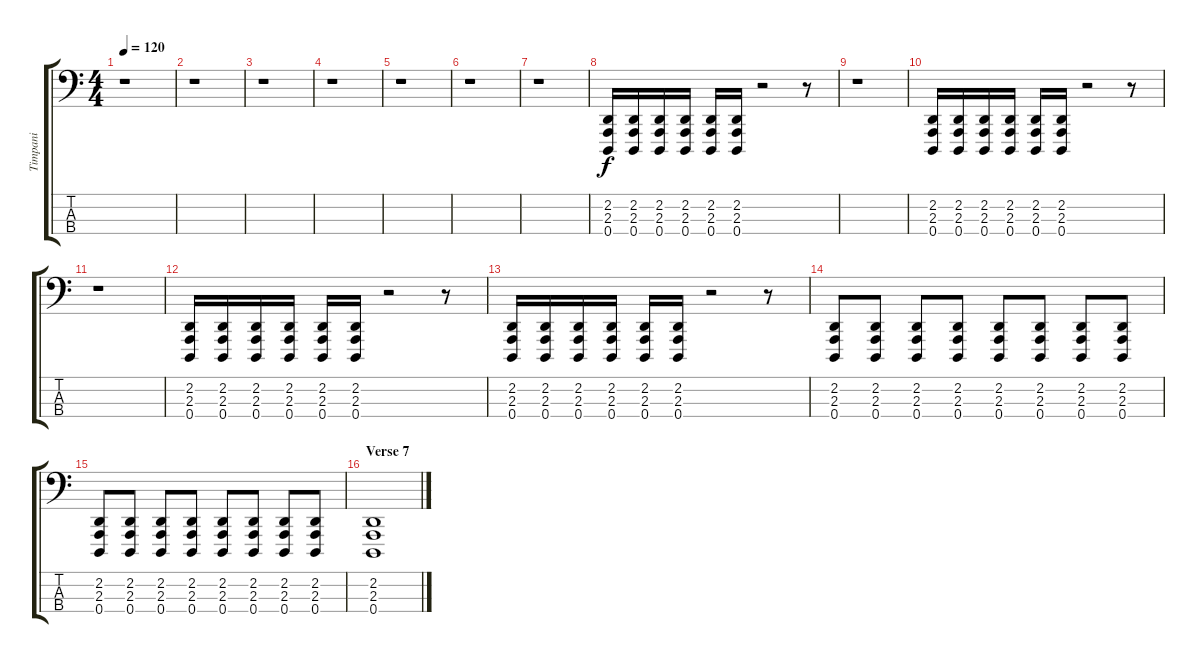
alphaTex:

\track ("Timpani" "Timpani") {instrument timpani}
\staff {score tabs}
\tuning (F2 C2 G1 D1) {hide}
\ts (4 4)
\tempo 120
\clef f4
\ks c
r.1{dy f} |
r.1 |
r.1 |
r.1 |
r.1 |
r.1 |
r.1 |
(2.2 2.3 0.4).16 (2.2 2.3 0.4).16 (2.2 2.3 0.4).16 (2.2 2.3 0.4).16 (2.2 2.3 0.4).16 (2.2 2.3 0.4).16 r.2 r.8 |
r.1 |
(2.2 2.3 0.4).16 (2.2 2.3 0.4).16 (2.2 2.3 0.4).16 (2.2 2.3 0.4).16 (2.2 2.3 0.4).16 (2.2 2.3 0.4).16 r.2 r.8 |
r.1 |
(2.2 2.3 0.4).16 (2.2 2.3 0.4).16 (2.2 2.3 0.4).16 (2.2 2.3 0.4).16 (2.2 2.3 0.4).16 (2.2 2.3 0.4).16 r.2 r.8 |
(2.2 2.3 0.4).16 (2.2 2.3 0.4).16 (2.2 2.3 0.4).16 (2.2 2.3 0.4).16 (2.2 2.3 0.4).16 (2.2 2.3 0.4).16 r.2 r.8 |
(2.2 2.3 0.4).8 (2.2 2.3 0.4).8 (2.2 2.3 0.4).8 (2.2 2.3 0.4).8 (2.2 2.3 0.4).8 (2.2 2.3 0.4).8 (2.2 2.3 0.4).8 (2.2 2.3 0.4).8 |
(2.2 2.3 0.4).8 (2.2 2.3 0.4).8 (2.2 2.3 0.4).8 (2.2 2.3 0.4).8 (2.2 2.3 0.4).8 (2.2 2.3 0.4).8 (2.2 2.3 0.4).8 (2.2 2.3 0.4).8 |
\section ("" "Verse 7")
(2.2 2.3 0.4).1
